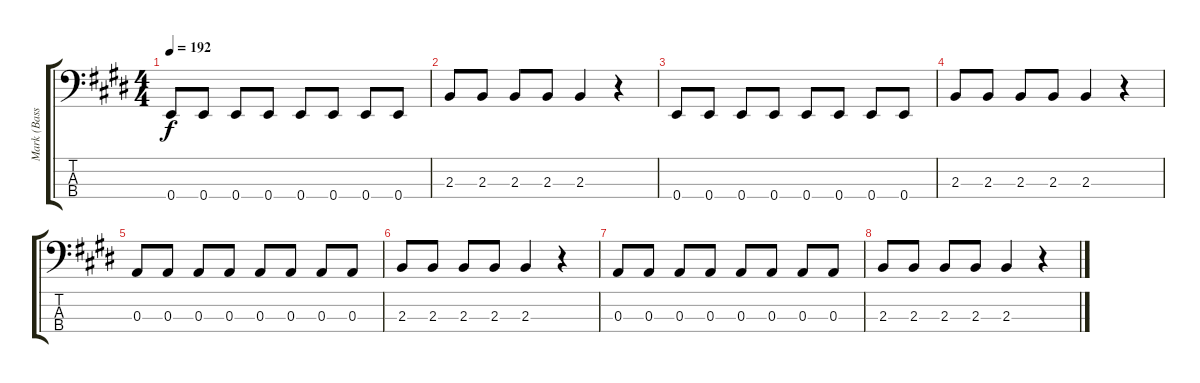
\track ("Mark (Bass)" "Mark (Bass") {instrument electricbasspick}
\staff {score tabs}
\tuning (G2 D2 A1 E1) {hide}
\ts (4 4)
\tempo 192
\clef f4
\ks e
0.4.8{dy f} 0.4.8 0.4.8 0.4.8 0.4.8 0.4.8 0.4.8 0.4.8 |
2.3.8 2.3.8 2.3.8 2.3.8 2.3.4 r.4 |
0.4.8 0.4.8 0.4.8 0.4.8 0.4.8 0.4.8 0.4.8 0.4.8 |
2.3.8 2.3.8 2.3.8 2.3.8 2.3.4 r.4 |
0.3.8 0.3.8 0.3.8 0.3.8 0.3.8 0.3.8 0.3.8 0.3.8 |
2.3.8 2.3.8 2.3.8 2.3.8 2.3.4 r.4 |
0.3.8 0.3.8 0.3.8 0.3.8 0.3.8 0.3.8 0.3.8 0.3.8 |
2.3.8 2.3.8 2.3.8 2.3.8 2.3.4 r.4
